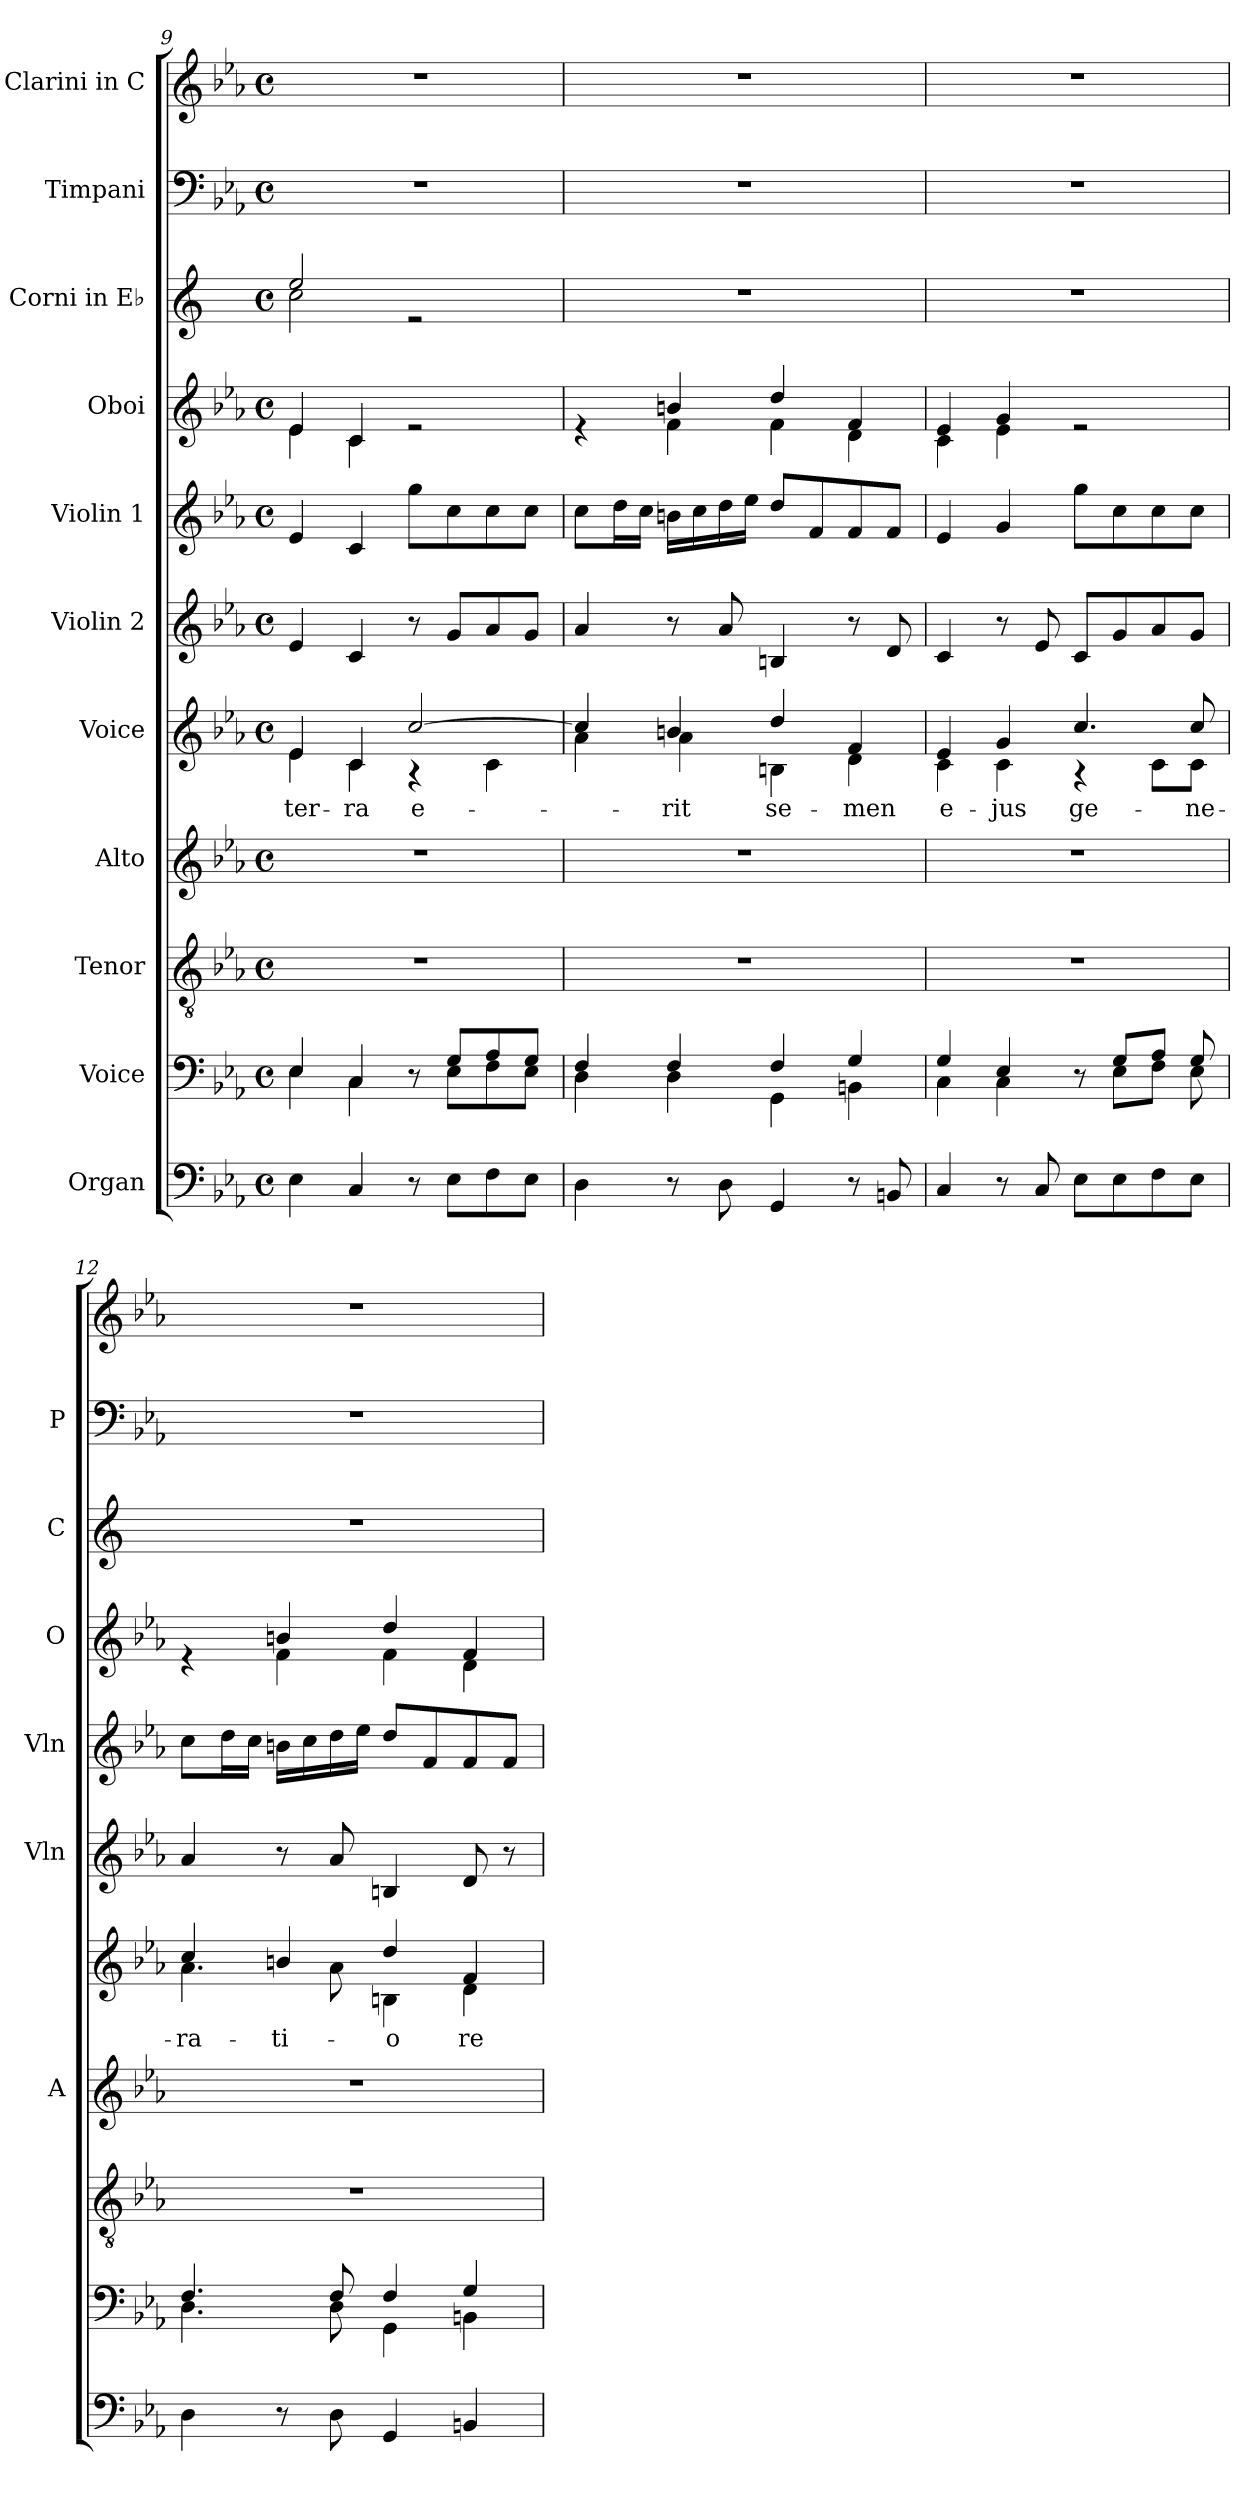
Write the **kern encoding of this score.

**kern	**kern	**kern	**kern	**kern	**text	**kern	**kern	**kern	**kern	**kern	**kern
*part11	*part10	*part9	*part8	*part7	*part7	*part6	*part5	*part4	*part3	*part2	*part1
*staff11	*staff10	*staff9	*staff8	*staff7	*staff7	*staff6	*staff5	*staff4	*staff3	*staff2	*staff1
*I"Organ	*I"Voice	*I"Tenor	*I"Alto	*I"Voice	*	*I"Violin 2	*I"Violin 1	*I"Oboi	*I"Corni in E♭	*I"Timpani	*I"Clarini in C
*	*	*	*I'A	*	*	*I'Vln	*I'Vln	*I'O	*I'C	*I'P	*
*clefF4	*clefF4	*clefGv2	*clefG2	*clefG2	*	*clefG2	*clefG2	*clefG2	*clefG2	*clefF4	*clefG2
*	*	*	*	*	*	*	*	*	*ITrd5c9	*	*
*k[b-e-a-]	*k[b-e-a-]	*k[b-e-a-]	*k[b-e-a-]	*k[b-e-a-]	*	*k[b-e-a-]	*k[b-e-a-]	*k[b-e-a-]	*k[b-e-a-]	*k[b-e-a-]	*k[b-e-a-]
*M4/4	*M4/4	*M4/4	*M4/4	*M4/4	*	*M4/4	*M4/4	*M4/4	*M4/4	*M4/4	*M4/4
*met(c)	*met(c)	*met(c)	*met(c)	*met(c)	*	*met(c)	*met(c)	*met(c)	*met(c)	*met(c)	*met(c)
=9	=9	=9	=9	=9	=9	=9	=9	=9	=9	=9	=9
*	*^	*	*	*	*	*	*	*	*	*	*
!	!	!	!	!	!	!LO:LY:b	!	!	!	!	!	!
*	*	*	*	*	*^	*	*	*	*^	*^	*	*
4E-\	4E-/	4E-\	1r	1r	4e-/	4e-\	ter-	4e-/	4e-/	4e-/	4e-\	2g/	2e-\	1r	1r
!	!	!	!	!	!	!	!LO:LY:b	!	!	!	!	!	!	!	!
4C/	4C/	4C\	.	.	4c/	4c\	-ra	4c/	4c/	4c/	4c\	.	.	.	.
!	!	!	!	!	!	!	!LO:LY:b	!	!	!	!	!	!	!	!
8r	8r	8ryy	.	.	[2cc/	4r	e-	8r	8gg\L	2re	2ryy	2re	2ryy	.	.
8E-\L	8G/L	8E-\L	.	.	.	.	.	8g/L	8cc\	.	.	.	.	.	.
8F\	8A-/	8F\	.	.	.	4c\	.	8a-/	8cc\	.	.	.	.	.	.
8E-\J	8G/J	8E-\J	.	.	.	.	.	8g/J	8cc\J	.	.	.	.	.	.
*	*	*	*	*	*	*	*	*	*	*	*	*v	*v	*	*
!!LO:LB:g=z
=10	=10	=10	=10	=10	=10	=10	=10	=10	=10	=10	=10	=10	=10	=10
4D\	4F/	4D\	1r	1r	4cc/]	4a-\	.	4a-/	8cc\L	4re	4ryy	1r	1r	1r
.	.	.	.	.	.	.	.	.	16dd\L	.	.	.	.	.
.	.	.	.	.	.	.	.	.	16cc\JJ	.	.	.	.	.
!	!	!	!	!	!	!	!LO:LY:b	!	!	!	!	!	!	!
8r	4F/	4D\	.	.	4bn/	4a-\	-rit	8r	16bn\LL	4bn/	4f\	.	.	.
.	.	.	.	.	.	.	.	.	16cc\	.	.	.	.	.
8D\	.	.	.	.	.	.	.	8a-/	16dd\	.	.	.	.	.
.	.	.	.	.	.	.	.	.	16ee-\JJ	.	.	.	.	.
!	!	!	!	!	!	!	!LO:LY:b	!	!	!	!	!	!	!
4GG/	4F/	4GG\	.	.	4dd/	4Bn\	se-	4Bn/	8dd/L	4dd/	4f\	.	.	.
.	.	.	.	.	.	.	.	.	8f/	.	.	.	.	.
!	!	!	!	!	!	!	!LO:LY:b	!	!	!	!	!	!	!
8r	4G/	4BBn\	.	.	4f/	4d\	-men	8r	8f/	4f/	4d\	.	.	.
8BBn/	.	.	.	.	.	.	.	8d/	8f/J	.	.	.	.	.
=11	=11	=11	=11	=11	=11	=11	=11	=11	=11	=11	=11	=11	=11	=11
!	!	!	!	!	!	!	!LO:LY:b	!	!	!	!	!	!	!
4C/	4G/	4C\	1r	1r	4e-/	4c\	e-	4c/	4e-/	4e-/	4c\	1r	1r	1r
!	!	!	!	!	!	!	!LO:LY:b	!	!	!	!	!	!	!
8r	4E-/	4C\	.	.	4g/	4c\	-jus	8r	4g/	4g/	4e-\	.	.	.
8C/	.	.	.	.	.	.	.	8e-/	.	.	.	.	.	.
!	!	!	!	!	!	!	!LO:LY:b	!	!	!	!	!	!	!
8E-\L	8r	8ryy	.	.	4.cc/	4r	ge-	8c/L	8gg\L	2re	2ryy	.	.	.
8E-\	8G/L	8E-\L	.	.	.	.	.	8g/	8cc\	.	.	.	.	.
8F\	8A-/J	8F\J	.	.	.	8c\L	.	8a-/	8cc\	.	.	.	.	.
!	!	!	!	!	!	!	!LO:LY:b	!	!	!	!	!	!	!
8E-\J	8G/	8E-\	.	.	8cc/	8c\J	-ne-	8g/J	8cc\J	.	.	.	.	.
=12	=12	=12	=12	=12	=12	=12	=12	=12	=12	=12	=12	=12	=12	=12
!	!	!	!	!	!	!	!LO:LY:b	!	!	!	!	!	!	!
4D\	4.F/	4.D\	1r	1r	4cc/	4.a-\	-ra-	4a-/	8cc\L	4re	4ryy	1r	1r	1r
.	.	.	.	.	.	.	.	.	16dd\L	.	.	.	.	.
.	.	.	.	.	.	.	.	.	16cc\JJ	.	.	.	.	.
!	!	!	!	!	!	!	!LO:LY:b	!	!	!	!	!	!	!
8r	.	.	.	.	4bn/	.	-ti-	8r	16bn\LL	4bn/	4f\	.	.	.
.	.	.	.	.	.	.	.	.	16cc\	.	.	.	.	.
8D\	8F/	8D\	.	.	.	8a-\	.	8a-/	16dd\	.	.	.	.	.
.	.	.	.	.	.	.	.	.	16ee-\JJ	.	.	.	.	.
!	!	!	!	!	!	!	!LO:LY:b	!	!	!	!	!	!	!
4GG/	4F/	4GG\	.	.	4dd/	4Bn\	-o	4Bn/	8dd/L	4dd/	4f\	.	.	.
.	.	.	.	.	.	.	.	.	8f/	.	.	.	.	.
!	!	!	!	!	!	!	!LO:LY:b	!	!	!	!	!	!	!
4BBn/	4G/	4BBn\	.	.	4f/	4d\	re-	8d/	8f/	4f/	4d\	.	.	.
.	.	.	.	.	.	.	.	8r	8f/J	.	.	.	.	.
*	*v	*v	*	*	*v	*v	*	*	*	*v	*v	*	*	*
=	=	=	=	=	=	=	=	=	=	=	=
*-	*-	*-	*-	*-	*-	*-	*-	*-	*-	*-	*-
